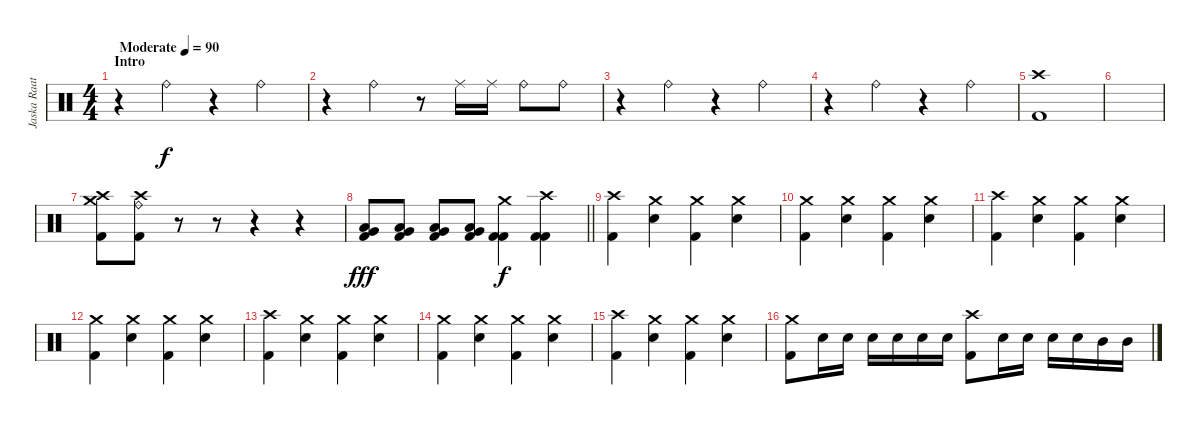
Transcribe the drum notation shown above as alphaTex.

\track ("Jaska Raatikainen" "Jaska Raat") {instrument percussion}
\staff {score}
\articulation defaults
\ts (4 4)
\section ("" "Intro")
\tempo (90 "Moderate")
\clef neutral
\ks c
r.4{dy f} "Ride (bell)".4 r.4 "Ride (bell)".4 |
r.4 "Ride (bell)".4 r.8 "Ride (middle)".16 "Ride (middle)".16 "Ride (bell)".8 "Ride (bell)".8 |
r.4 "Ride (bell)".4 r.4 "Ride (bell)".4 |
r.4 "Ride (bell)".4 r.4 "Ride (bell)".4 |
("Crash high (hit)" "Kick (hit) 2").1 |
|
("Crash high (hit)" "Crash medium (hit)" "Kick (hit) 2").8 ("Crash high (hit)" "Ride (bell)" "Kick (hit) 2").8 r.8{volume 0} r.8 r.4 r.4 |
\barLineRight lightlight
("Very Low Tom (hit)" "Low Floor Tom (hit)" "Kick (hit) 2").8{dy fff volume 16} ("Very Low Tom (hit)" "Low Floor Tom (hit)" "Kick (hit) 2").8 ("Very Low Tom (hit)" "Low Floor Tom (hit)" "Kick (hit) 2").8 ("Very Low Tom (hit)" "Low Floor Tom (hit)" "Kick (hit) 2").8 ("Crash medium (hit)" "Kick (hit) 2" "Kick (hit) 2").4{dy f} ("Crash high (hit)" "Kick (hit) 2" "Kick (hit) 2").4 |
("Crash high (hit)" "Kick (hit) 2").4 ("Crash medium (hit)" "Snare (hit) 2").4 ("Crash medium (hit)" "Kick (hit) 2").4 ("Crash medium (hit)" "Snare (hit) 2").4 |
("Crash medium (hit)" "Kick (hit) 2").4 ("Crash medium (hit)" "Snare (hit) 2").4 ("Crash medium (hit)" "Kick (hit) 2").4 ("Crash medium (hit)" "Snare (hit) 2").4 |
("Crash high (hit)" "Kick (hit) 2").4 ("Crash medium (hit)" "Snare (hit) 2").4 ("Crash medium (hit)" "Kick (hit) 2").4 ("Crash medium (hit)" "Snare (hit) 2").4 |
("Crash medium (hit)" "Kick (hit) 2").4 ("Crash medium (hit)" "Snare (hit) 2").4 ("Crash medium (hit)" "Kick (hit) 2").4 ("Crash medium (hit)" "Snare (hit) 2").4 |
("Crash high (hit)" "Kick (hit) 2").4 ("Crash medium (hit)" "Snare (hit) 2").4 ("Crash medium (hit)" "Kick (hit) 2").4 ("Crash medium (hit)" "Snare (hit) 2").4 |
("Crash medium (hit)" "Kick (hit) 2").4 ("Crash medium (hit)" "Snare (hit) 2").4 ("Crash medium (hit)" "Kick (hit) 2").4 ("Crash medium (hit)" "Snare (hit) 2").4 |
("Crash high (hit)" "Kick (hit) 2").4 ("Crash medium (hit)" "Snare (hit) 2").4 ("Crash medium (hit)" "Kick (hit) 2").4 ("Crash medium (hit)" "Snare (hit) 2").4 |
("Crash medium (hit)" "Kick (hit) 2").8 "Snare (hit) 2".16 "Snare (hit) 2".16 "Snare (hit) 2".16 "Snare (hit) 2".16 "Snare (hit) 2".16 "Snare (hit) 2".16 ("Crash high (hit)" "Kick (hit) 2").8 "Snare (hit) 2".16 "Snare (hit) 2".16 "Snare (hit) 2".16 "Snare (hit) 2".16 "Mid Tom (hit)".16 "Mid Tom (hit)".16
